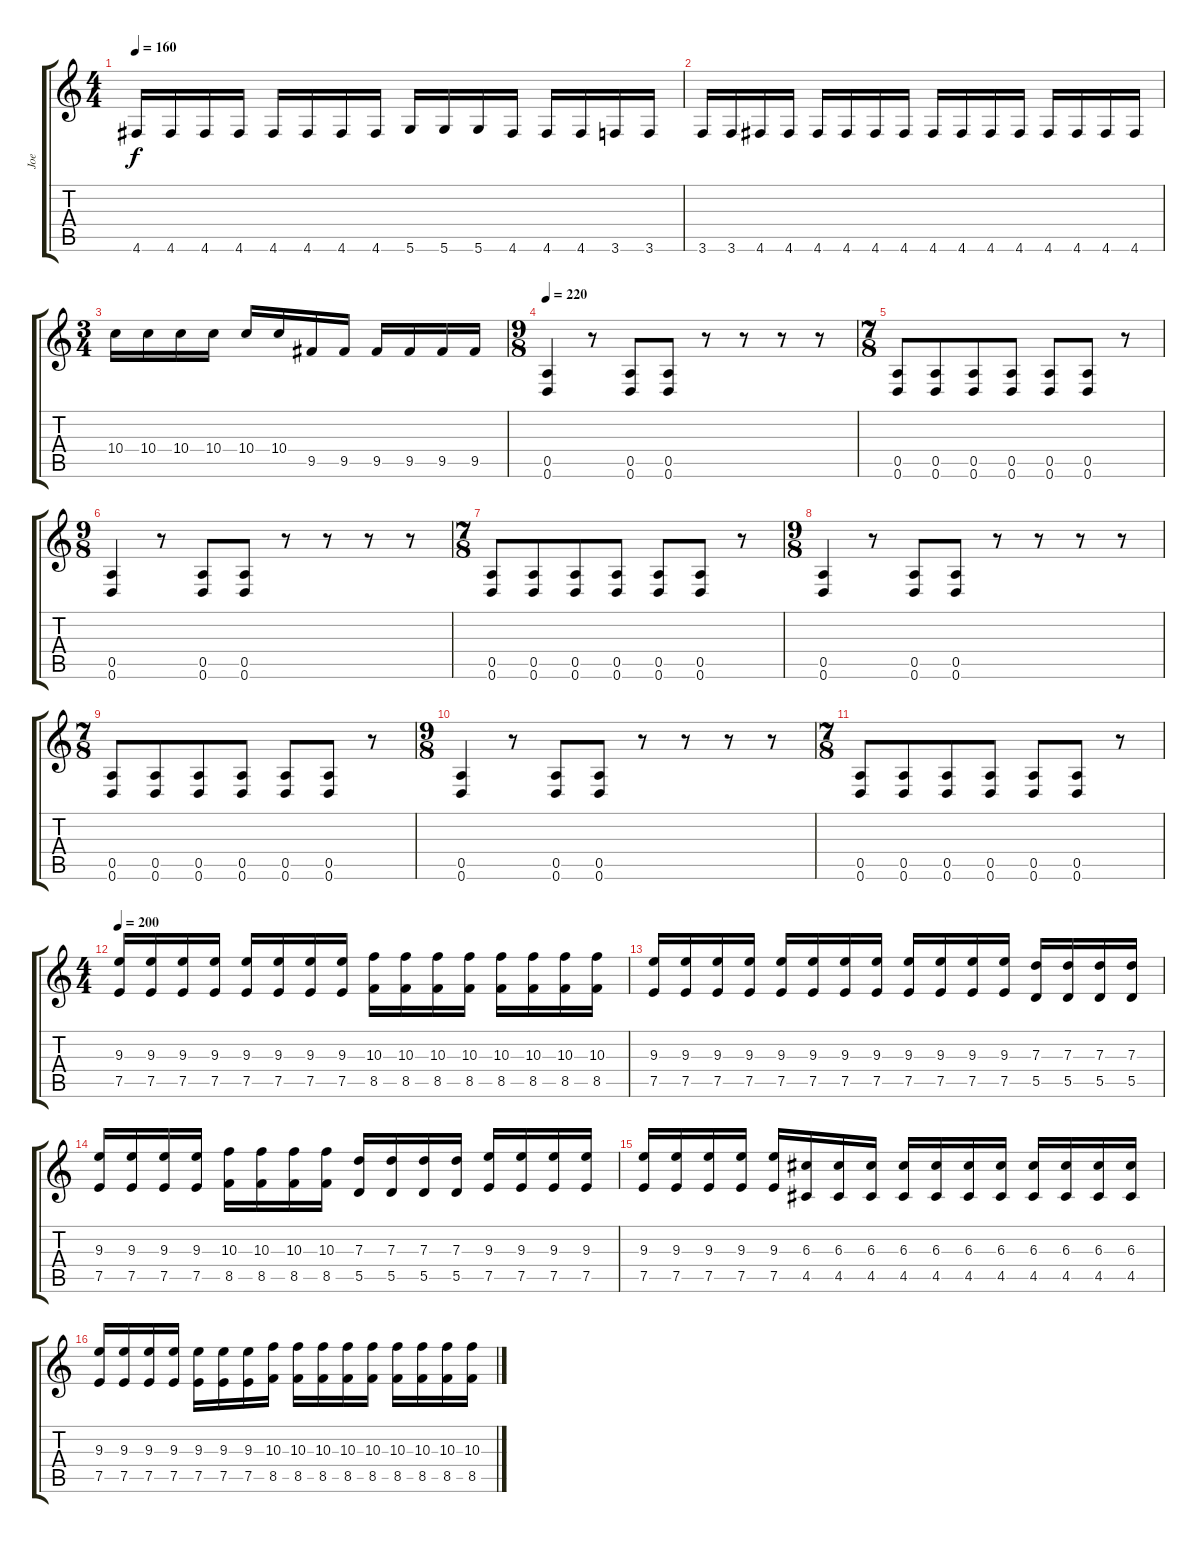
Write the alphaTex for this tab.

\track ("Joe" "Joe") {instrument distortionguitar}
\staff {score tabs}
\tuning (E4 B3 G3 D3 A2 D2) {hide}
\ts (4 4)
\tempo 160
\clef g2
\ks c
4.6.16{dy f} 4.6.16 4.6.16 4.6.16 4.6.16 4.6.16 4.6.16 4.6.16 5.6.16 5.6.16 5.6.16 4.6.16 4.6.16 4.6.16 3.6.16 3.6.16 |
3.6.16 3.6.16 4.6.16 4.6.16 4.6.16 4.6.16 4.6.16 4.6.16 4.6.16 4.6.16 4.6.16 4.6.16 4.6.16 4.6.16 4.6.16 4.6.16 |
\ts (3 4)
10.4.16 10.4.16 10.4.16 10.4.16 10.4.16 10.4.16 9.5.16 9.5.16 9.5.16 9.5.16 9.5.16 9.5.16 |
\ts (9 8)
\tempo 220
(0.5 0.6).4 r.8 (0.5 0.6).8 (0.5 0.6).8 r.8 r.8 r.8 r.8 |
\ts (7 8)
(0.5 0.6).8 (0.5 0.6).8 (0.5 0.6).8 (0.5 0.6).8 (0.5 0.6).8 (0.5 0.6).8 r.8 |
\ts (9 8)
(0.5 0.6).4 r.8 (0.5 0.6).8 (0.5 0.6).8 r.8 r.8 r.8 r.8 |
\ts (7 8)
(0.5 0.6).8 (0.5 0.6).8 (0.5 0.6).8 (0.5 0.6).8 (0.5 0.6).8 (0.5 0.6).8 r.8 |
\ts (9 8)
(0.5 0.6).4 r.8 (0.5 0.6).8 (0.5 0.6).8 r.8 r.8 r.8 r.8 |
\ts (7 8)
(0.5 0.6).8 (0.5 0.6).8 (0.5 0.6).8 (0.5 0.6).8 (0.5 0.6).8 (0.5 0.6).8 r.8 |
\ts (9 8)
(0.5 0.6).4 r.8 (0.5 0.6).8 (0.5 0.6).8 r.8 r.8 r.8 r.8 |
\ts (7 8)
(0.5 0.6).8 (0.5 0.6).8 (0.5 0.6).8 (0.5 0.6).8 (0.5 0.6).8 (0.5 0.6).8 r.8 |
\ts (4 4)
\tempo 200
(9.3 7.5).16 (9.3 7.5).16 (9.3 7.5).16 (9.3 7.5).16 (9.3 7.5).16 (9.3 7.5).16 (9.3 7.5).16 (9.3 7.5).16 (10.3 8.5).16 (10.3 8.5).16 (10.3 8.5).16 (10.3 8.5).16 (10.3 8.5).16 (10.3 8.5).16 (10.3 8.5).16 (10.3 8.5).16 |
(9.3 7.5).16 (9.3 7.5).16 (9.3 7.5).16 (9.3 7.5).16 (9.3 7.5).16 (9.3 7.5).16 (9.3 7.5).16 (9.3 7.5).16 (9.3 7.5).16 (9.3 7.5).16 (9.3 7.5).16 (9.3 7.5).16 (7.3 5.5).16 (7.3 5.5).16 (7.3 5.5).16 (7.3 5.5).16 |
(9.3 7.5).16 (9.3 7.5).16 (9.3 7.5).16 (9.3 7.5).16 (10.3 8.5).16 (10.3 8.5).16 (10.3 8.5).16 (10.3 8.5).16 (7.3 5.5).16 (7.3 5.5).16 (7.3 5.5).16 (7.3 5.5).16 (9.3 7.5).16 (9.3 7.5).16 (9.3 7.5).16 (9.3 7.5).16 |
(9.3 7.5).16 (9.3 7.5).16 (9.3 7.5).16 (9.3 7.5).16 (9.3 7.5).16 (6.3 4.5).16 (6.3 4.5).16 (6.3 4.5).16 (6.3 4.5).16 (6.3 4.5).16 (6.3 4.5).16 (6.3 4.5).16 (6.3 4.5).16 (6.3 4.5).16 (6.3 4.5).16 (6.3 4.5).16 |
(9.3 7.5).16 (9.3 7.5).16 (9.3 7.5).16 (9.3 7.5).16 (9.3 7.5).16 (9.3 7.5).16 (9.3 7.5).16 (10.3 8.5).16 (10.3 8.5).16 (10.3 8.5).16 (10.3 8.5).16 (10.3 8.5).16 (10.3 8.5).16 (10.3 8.5).16 (10.3 8.5).16 (10.3 8.5).16
